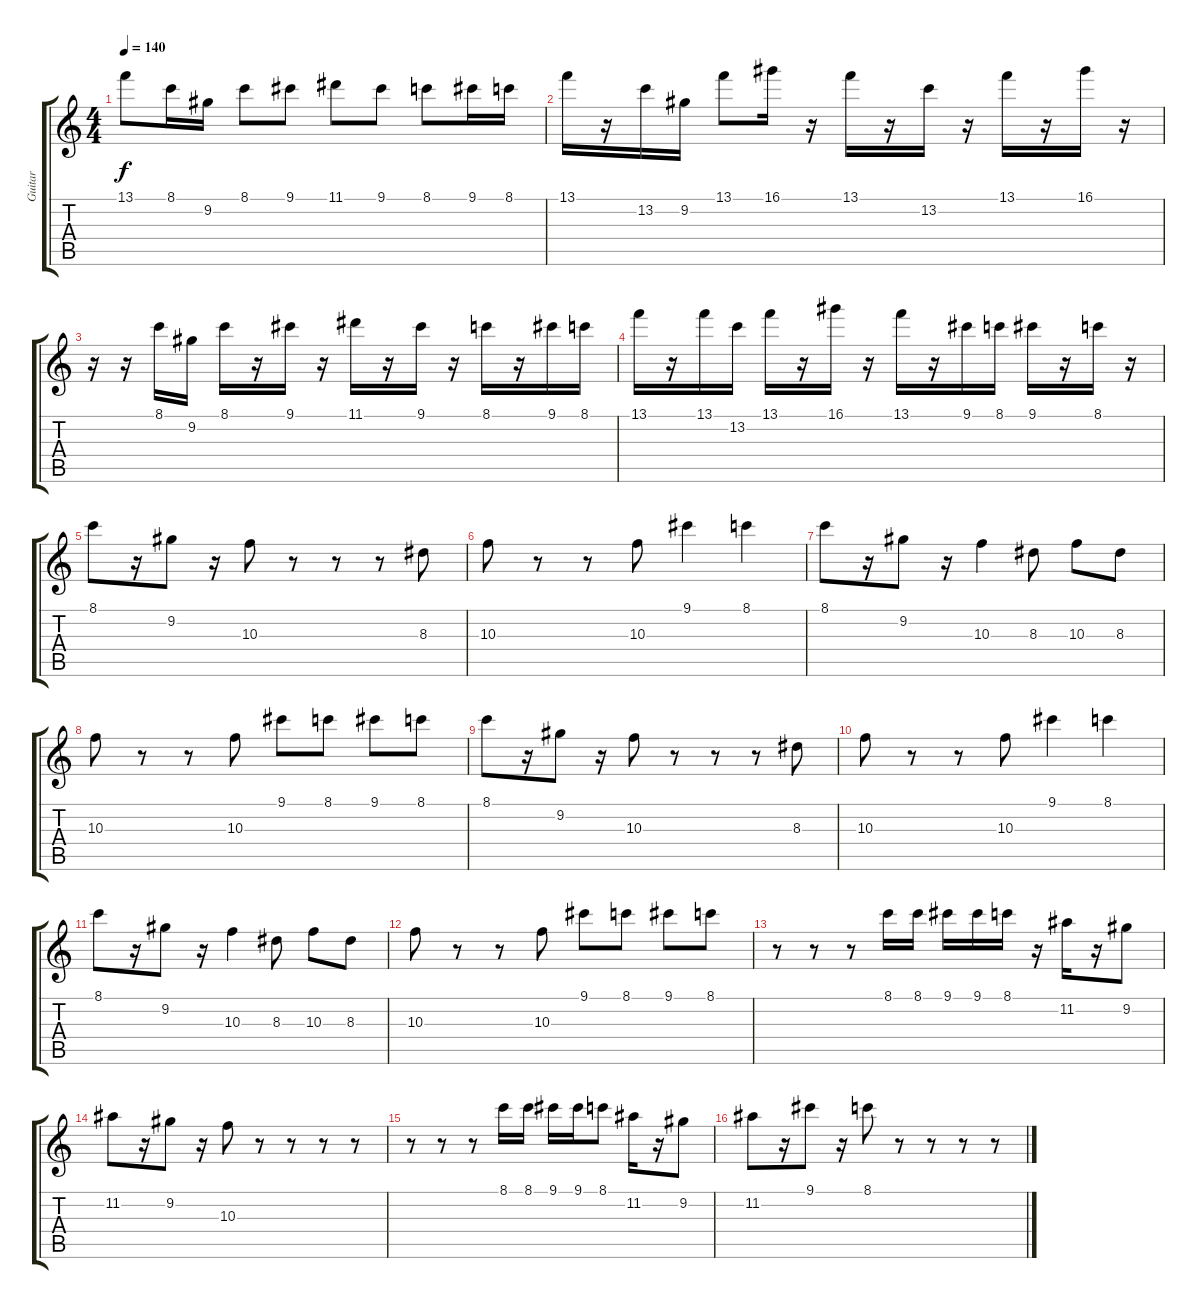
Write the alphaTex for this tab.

\track ("Guitar" "Guitar") {instrument distortionguitar}
\staff {score tabs}
\tuning (E4 B3 G3 D3 A2 E2) {hide}
\ts (4 4)
\tempo 140
\clef g2
\ks c
13.1.8{dy f} 8.1.16 9.2.16 8.1.8 9.1.8 11.1.8 9.1.8 8.1.8 9.1.16 8.1.16 |
13.1.16 r.16 13.2.16 9.2.16 13.1.8 16.1.16 r.16 13.1.16 r.16 13.2.16 r.16 13.1.16 r.16 16.1.16 r.16 |
r.16 r.16 8.1.16 9.2.16 8.1.16 r.16 9.1.16 r.16 11.1.16 r.16 9.1.16 r.16 8.1.16 r.16 9.1.16 8.1.16 |
13.1.16 r.16 13.1.16 13.2.16 13.1.16 r.16 16.1.16 r.16 13.1.16 r.16 9.1.16 8.1.16 9.1.16 r.16 8.1.16 r.16 |
8.1.8 r.16 9.2.8 r.16 10.3.8 r.8 r.8 r.8 8.3.8 |
10.3.8 r.8 r.8 10.3.8 9.1.4 8.1.4 |
8.1.8 r.16 9.2.8 r.16 10.3.4 8.3.8 10.3.8 8.3.8 |
10.3.8 r.8 r.8 10.3.8 9.1.8 8.1.8 9.1.8 8.1.8 |
8.1.8 r.16 9.2.8 r.16 10.3.8 r.8 r.8 r.8 8.3.8 |
10.3.8 r.8 r.8 10.3.8 9.1.4 8.1.4 |
8.1.8 r.16 9.2.8 r.16 10.3.4 8.3.8 10.3.8 8.3.8 |
10.3.8 r.8 r.8 10.3.8 9.1.8 8.1.8 9.1.8 8.1.8 |
r.8 r.8 r.8 8.1.16 8.1.16 9.1.16 9.1.16 8.1.16 r.16 11.2.16 r.16 9.2.8 |
11.2.8 r.16 9.2.8 r.16 10.3.8 r.8 r.8 r.8 r.8 |
r.8 r.8 r.8 8.1.16 8.1.16 9.1.16 9.1.16 8.1.8 11.2.16 r.16 9.2.8 |
11.2.8 r.16 9.1.8 r.16 8.1.8 r.8 r.8 r.8 r.8
